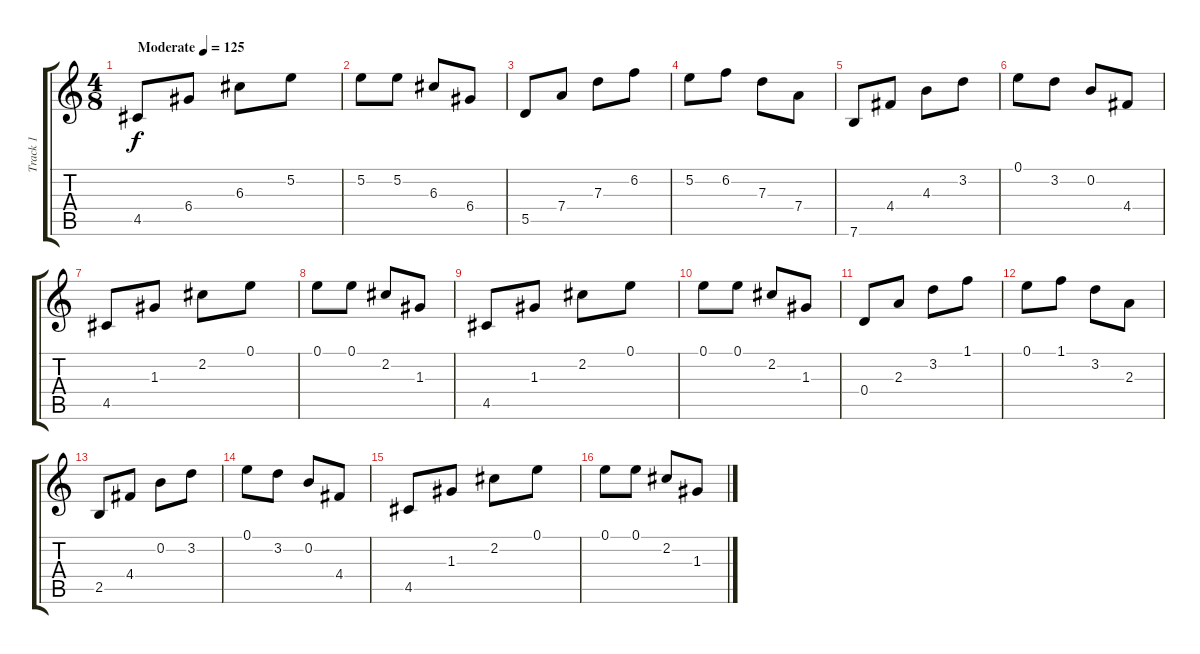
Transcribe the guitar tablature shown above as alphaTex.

\track ("Track 1" "Track 1") {instrument acousticguitarnylon}
\staff {score tabs}
\tuning (E4 B3 G3 D3 A2 E2) {hide}
\ts (4 8)
\tempo (125 "Moderate")
\clef g2
\ks c
4.5.8{dy f instrument acousticguitarnylon} 6.4.8 6.3.8 5.2.8 |
5.2.8 5.2.8 6.3.8 6.4.8 |
5.5.8 7.4.8 7.3.8 6.2.8 |
5.2.8 6.2.8 7.3.8 7.4.8 |
7.6.8 4.4.8 4.3.8 3.2.8 |
0.1.8 3.2.8 0.2.8 4.4.8 |
4.5.8 1.3.8 2.2.8 0.1.8 |
0.1.8 0.1.8 2.2.8 1.3.8 |
4.5.8 1.3.8 2.2.8 0.1.8 |
0.1.8 0.1.8 2.2.8 1.3.8 |
0.4.8 2.3.8 3.2.8 1.1.8 |
0.1.8 1.1.8 3.2.8 2.3.8 |
2.5.8 4.4.8 0.2.8 3.2.8 |
0.1.8 3.2.8 0.2.8 4.4.8 |
4.5.8 1.3.8 2.2.8 0.1.8 |
0.1.8 0.1.8 2.2.8 1.3.8
